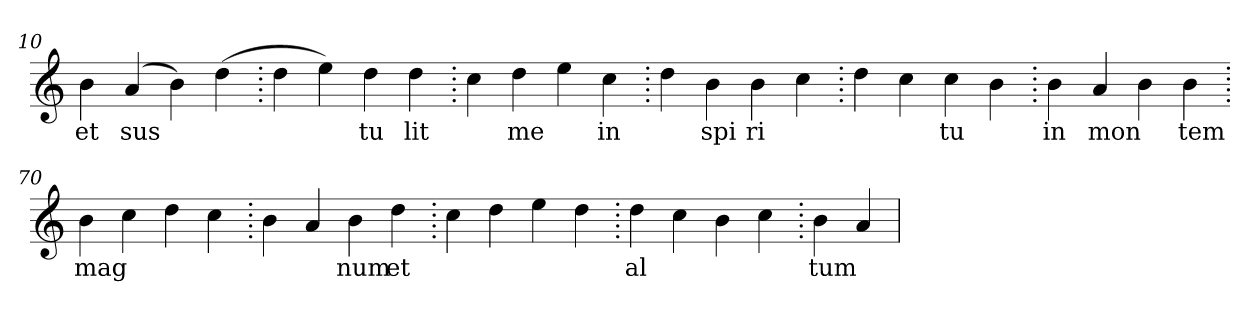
**kern	**text
*part1	*part1
*staff1	*staff1
*clefG2	*
=10.	=10.
4b	et
(>4a	sus
4b)	.
(>4dd	.
=20.	=20.
4dd	.
4ee)	.
4dd	tu
4dd	lit
=30.	=30.
4cc	.
4dd	me
4ee	.
4cc	in
=40.	=40.
4dd	.
4b	spi
4b	ri
4cc	.
=50.	=50.
4dd	.
4cc	.
4cc	tu
4b	.
=60.	=60.
4b	in
4a	mon
4b	.
4b	tem
=70.	=70.
4b	mag
4cc	.
4dd	.
4cc	.
=80.	=80.
4b	.
4a	.
4b	num
4dd	et
=90.	=90.
4cc	.
4dd	.
4ee	.
4dd	.
=100.	=100.
4dd	al
4cc	.
4b	.
4cc	.
=110.	=110.
4b	tum
4a	.
=	=
*-	*-
